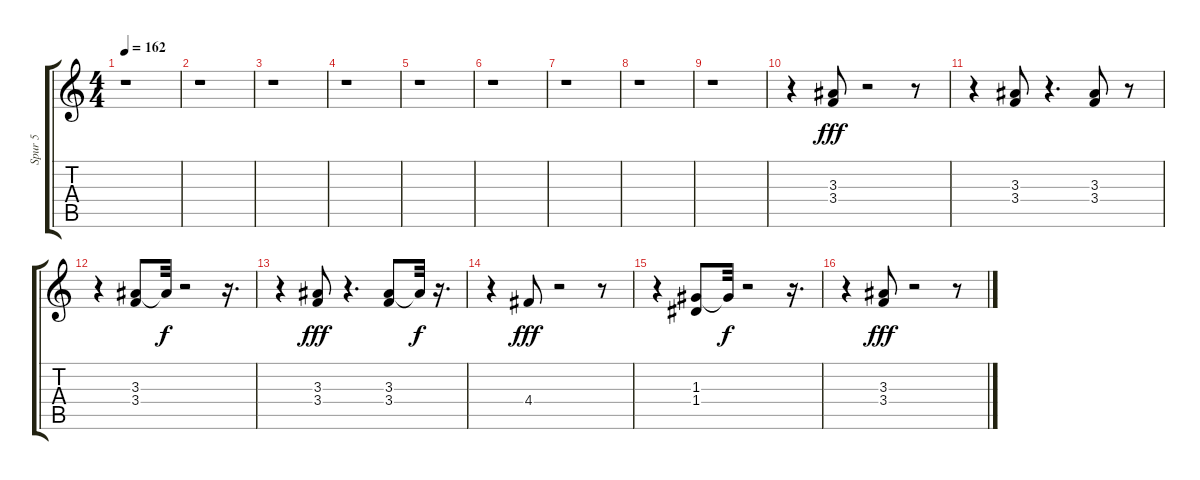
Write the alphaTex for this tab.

\track ("Spur 5" "Spur 5") {instrument distortionguitar}
\staff {score tabs}
\tuning (E4 B3 G3 D3 A2 E2) {hide}
\ts (4 4)
\tempo 162
\clef g2
\ks c
r.1{dy f} |
r.1 |
r.1 |
r.1 |
r.1 |
r.1 |
r.1 |
r.1 |
r.1 |
r.4 (3.3 3.4).8{dy fff} r.2 r.8 |
r.4 (3.3 3.4).8 r.4{d} (3.3 3.4).8 r.8 |
r.4 (3.3 3.4).8 3.3{t}.32{dy f} r.2 r.16{d} |
r.4 (3.3 3.4).8{dy fff} r.4{d} (3.3 3.4).8 3.3{t}.32{dy f} r.16{d} |
r.4 4.4.8{dy fff} r.2 r.8 |
r.4 (1.3 1.4).8 1.3{t}.32{dy f} r.2 r.16{d} |
r.4 (3.3 3.4).8{dy fff} r.2 r.8
